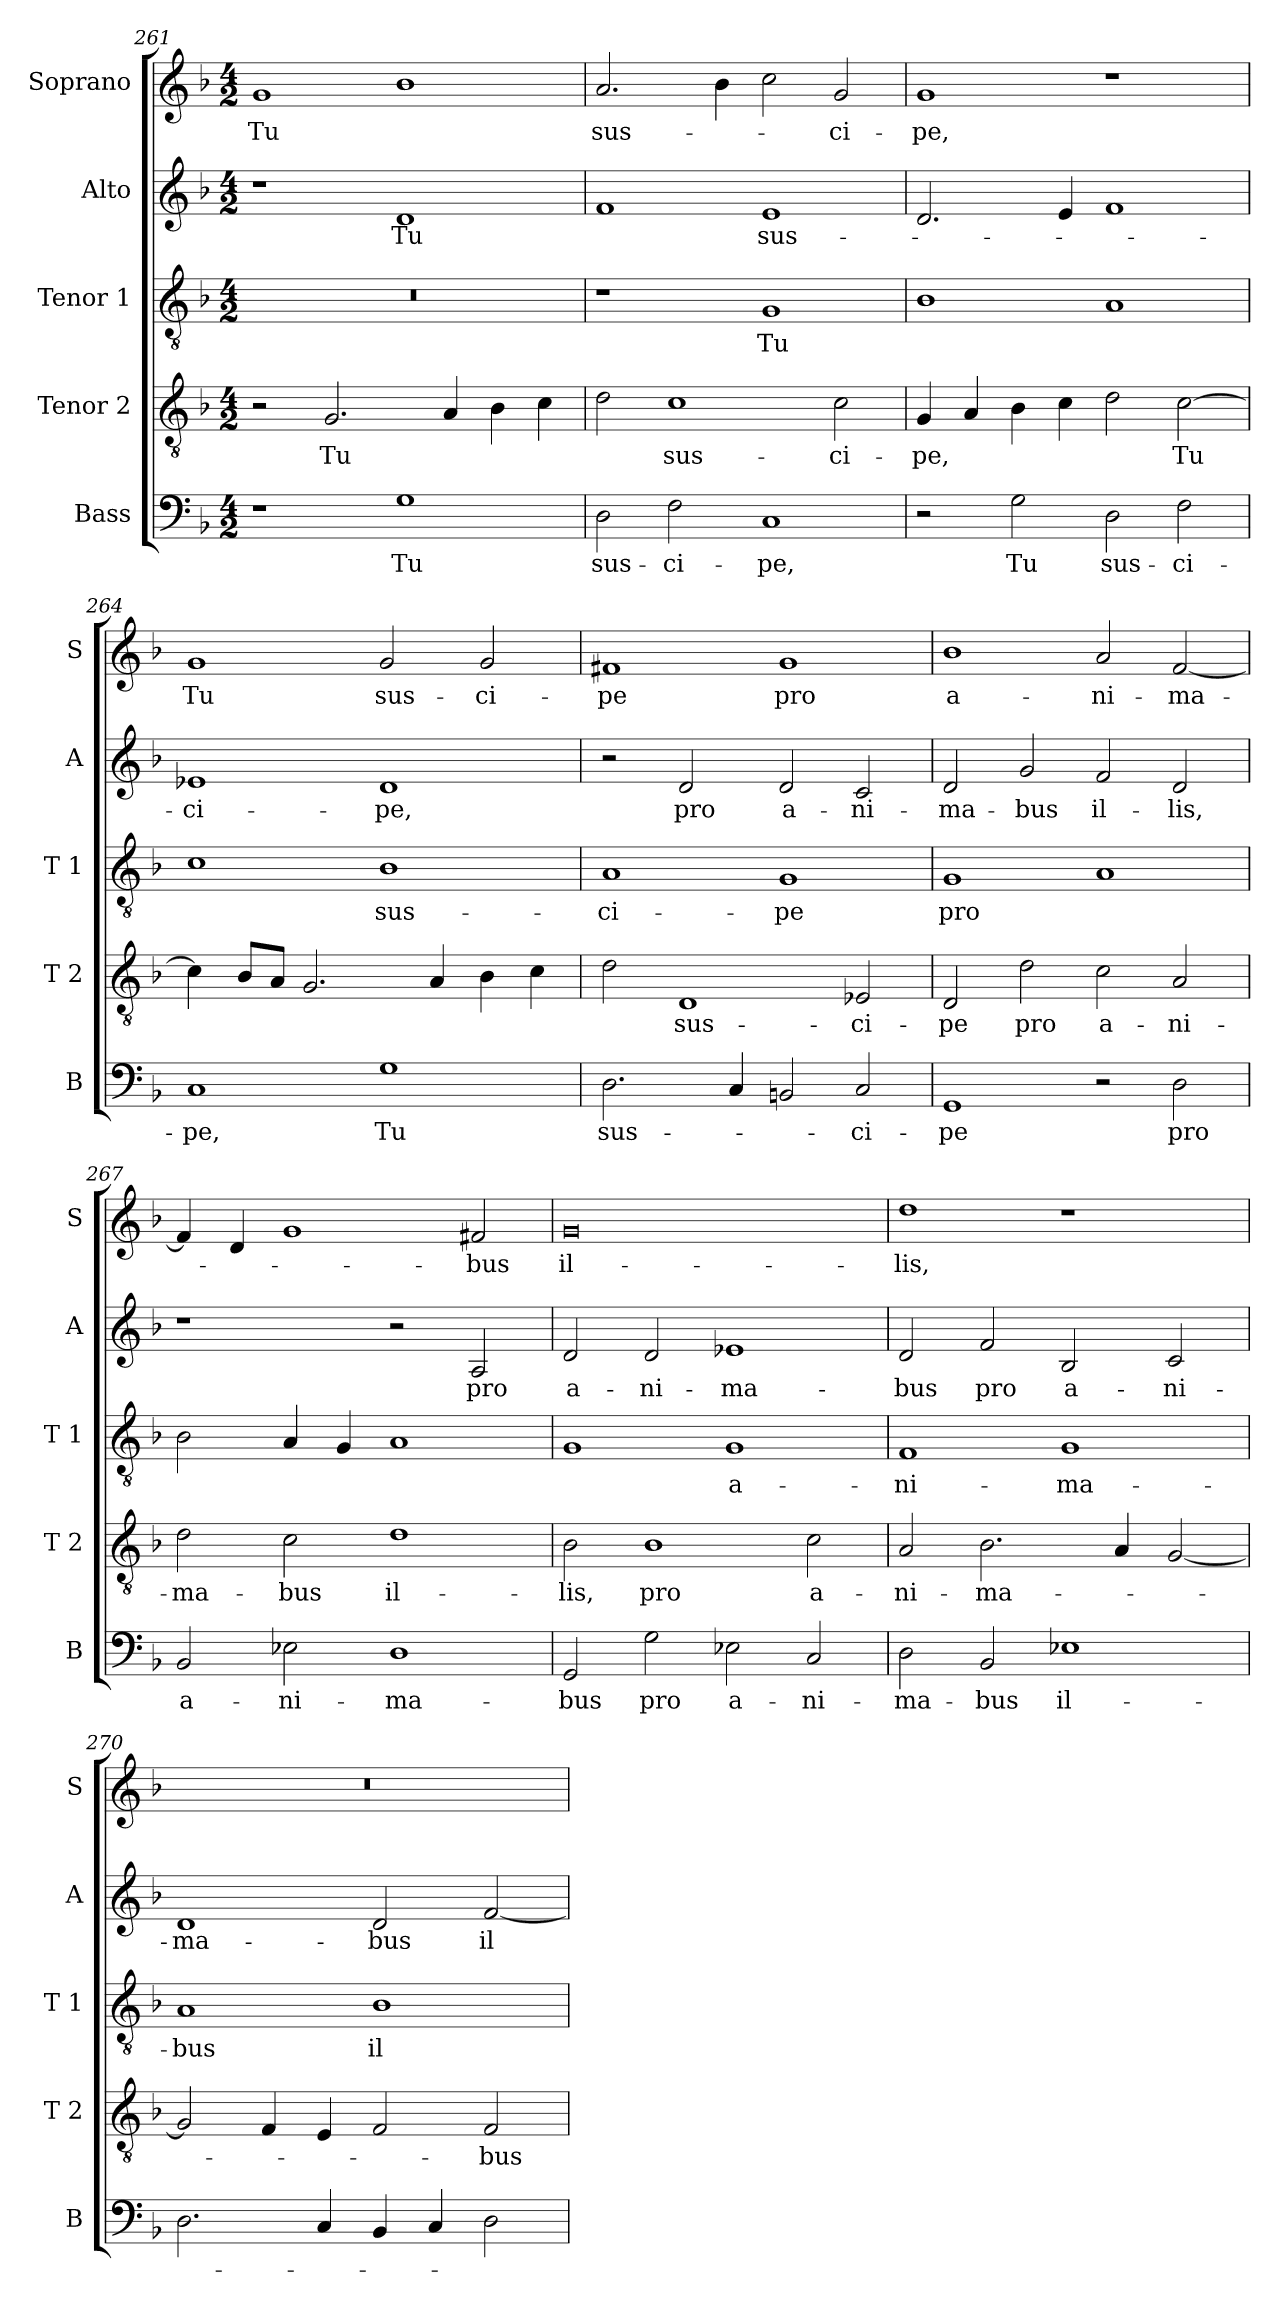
**kern	**text	**kern	**text	**kern	**text	**kern	**text	**kern	**text
*part5	*part5	*part4	*part4	*part3	*part3	*part2	*part2	*part1	*part1
*staff5	*staff5	*staff4	*staff4	*staff3	*staff3	*staff2	*staff2	*staff1	*staff1
*I"Bass	*	*I"Tenor 2	*	*I"Tenor 1	*	*I"Alto	*	*I"Soprano	*
*I'B	*	*I'T 2	*	*I'T 1	*	*I'A	*	*I'S	*
*clefF4	*	*clefGv2	*	*clefGv2	*	*clefG2	*	*clefG2	*
*k[b-]	*	*k[b-]	*	*k[b-]	*	*k[b-]	*	*k[b-]	*
*F:	*	*F:	*	*F:	*	*F:	*	*F:	*
*M4/2	*	*M4/2	*	*M4/2	*	*M4/2	*	*M4/2	*
=261	=261	=261	=261	=261	=261	=261	=261	=261	=261
!	!	!	!	!LO:N:vis=1	!	!	!	!	!LO:LY:b:cj
1r	.	2r	.	0r	.	1r	.	1g	Tu
!	!	!	!LO:LY:b:cj	!	!	!	!	!	!
.	.	2.G/	Tu	.	.	.	.	.	.
!	!LO:LY:b:cj	!	!	!	!	!	!LO:LY:b:cj	!	!
1G	Tu	.	.	.	.	1d	Tu	1b-	.
.	.	4A/	.	.	.	.	.	.	.
.	.	4B-\	.	.	.	.	.	.	.
.	.	4c\	.	.	.	.	.	.	.
=262	=262	=262	=262	=262	=262	=262	=262	=262	=262
!	!LO:LY:b:cj	!	!	!	!	!	!	!	!LO:LY:b:cj
2D\	sus-	2d\	.	1r	.	1f	.	2.a/	sus-
!	!LO:LY:b:cj	!	!LO:LY:b:cj	!	!	!	!	!	!
2F\	-ci-	1c	sus-	.	.	.	.	.	.
.	.	.	.	.	.	.	.	4b-\	.
!	!LO:LY:b:cj	!	!	!	!LO:LY:b:cj	!	!LO:LY:b:cj	!	!
1C	-pe,	.	.	1G	Tu	1e	sus-	2cc\	.
!	!	!	!LO:LY:b:cj	!	!	!	!	!	!LO:LY:b:cj
.	.	2c\	-ci-	.	.	.	.	2g/	-ci-
=263	=263	=263	=263	=263	=263	=263	=263	=263	=263
!	!	!	!LO:LY:b:cj	!	!	!	!	!	!LO:LY:b:cj
2r	.	4G/	-pe,	1B-	.	2.d/	.	1g	-pe,
.	.	4A/	.	.	.	.	.	.	.
!	!LO:LY:b:cj	!	!	!	!	!	!	!	!
2G\	Tu	4B-\	.	.	.	.	.	.	.
.	.	4c\	.	.	.	4e/	.	.	.
!	!LO:LY:b:cj	!	!	!	!	!	!	!	!
2D\	sus-	2d\	.	1A	.	1f	.	1r	.
!	!LO:LY:b:cj	!	!LO:LY:b:cj	!	!	!	!	!	!
2F\	-ci-	[<2c\	Tu	.	.	.	.	.	.
!!LO:LB:g=z
=264	=264	=264	=264	=264	=264	=264	=264	=264	=264
!	!LO:LY:b:cj	!	!	!	!	!	!LO:LY:b:cj	!	!LO:LY:b:cj
1C	-pe,	4c\]	.	1c	.	1e-X	-ci-	1g	Tu
.	.	8B-/L	.	.	.	.	.	.	.
.	.	8A/J	.	.	.	.	.	.	.
.	.	2.G/	.	.	.	.	.	.	.
!	!LO:LY:b:cj	!	!	!	!LO:LY:b:cj	!	!LO:LY:b:cj	!	!LO:LY:b:cj
1G	Tu	.	.	1B-	sus-	1d	-pe,	2g/	sus-
.	.	4A/	.	.	.	.	.	.	.
!	!	!	!	!	!	!	!	!	!LO:LY:b:cj
.	.	4B-\	.	.	.	.	.	2g/	-ci-
.	.	4c\	.	.	.	.	.	.	.
=265	=265	=265	=265	=265	=265	=265	=265	=265	=265
!	!LO:LY:b:cj	!	!	!	!LO:LY:b:cj	!	!	!	!LO:LY:b:cj
2.D\	sus-	2d\	.	1A	-ci-	2r	.	1f#X	-pe
!	!	!	!LO:LY:b:cj	!	!	!	!LO:LY:b:cj	!	!
.	.	1D	sus-	.	.	2d/	pro	.	.
4C/	.	.	.	.	.	.	.	.	.
!	!	!	!	!	!LO:LY:b:cj	!	!LO:LY:b:cj	!	!LO:LY:b:cj
2BBn/	.	.	.	1G	-pe	2d/	a-	1g	pro
!	!LO:LY:b:cj	!	!LO:LY:b:cj	!	!	!	!LO:LY:b:cj	!	!
2C/	-ci-	2E-X/	-ci-	.	.	2c/	-ni-	.	.
=266	=266	=266	=266	=266	=266	=266	=266	=266	=266
!	!LO:LY:b:cj	!	!LO:LY:b:cj	!	!LO:LY:b:cj	!	!LO:LY:b:cj	!	!LO:LY:b:rj
1GG	-pe	2D/	-pe	1G	pro	2d/	-ma-	1b-	a-
!	!	!	!LO:LY:b:cj	!	!	!	!LO:LY:b:cj	!	!
.	.	2d\	pro	.	.	2g/	-bus	.	.
!	!	!	!LO:LY:b:cj	!	!	!	!LO:LY:b:cj	!	!LO:LY:b:cj
2r	.	2c\	a-	1A	.	2f/	il-	2a/	-ni-
!	!LO:LY:b:cj	!	!LO:LY:b:cj	!	!	!	!LO:LY:b:cj	!	!LO:LY:b:cj
2D\	pro	2A/	-ni-	.	.	2d/	-lis,	[<2f/	-ma-
=267	=267	=267	=267	=267	=267	=267	=267	=267	=267
!	!LO:LY:b:cj	!	!LO:LY:b:cj	!	!	!	!	!	!
2BB-/	a-	2d\	-ma-	2B-\	.	1r	.	4f/]	.
.	.	.	.	.	.	.	.	4d/	.
!	!LO:LY:b:cj	!	!LO:LY:b:cj	!	!	!	!	!	!
2E-X\	-ni-	2c\	-bus	4A/	.	.	.	1g	.
.	.	.	.	4G/	.	.	.	.	.
!	!LO:LY:b:cj	!	!LO:LY:b:rj	!	!	!	!	!	!
1D	-ma-	1d	il-	1A	.	2r	.	.	.
!	!	!	!	!	!	!	!LO:LY:b:cj	!	!LO:LY:b:cj
.	.	.	.	.	.	2A/	pro	2f#X/	-bus
=268	=268	=268	=268	=268	=268	=268	=268	=268	=268
!	!LO:LY:b:cj	!	!LO:LY:b:cj	!	!	!	!LO:LY:b:cj	!	!LO:LY:b:rj
2GG/	-bus	2B-\	-lis,	1G	.	2d/	a-	0g	il-
!	!LO:LY:b:cj	!	!LO:LY:b:cj	!	!	!	!LO:LY:b:cj	!	!
2G\	pro	1B-	pro	.	.	2d/	-ni-	.	.
!	!LO:LY:b:cj	!	!	!	!LO:LY:b:rj	!	!LO:LY:b:cj	!	!
2E-X\	a-	.	.	1G	a-	1e-X	-ma-	.	.
!	!LO:LY:b:cj	!	!LO:LY:b:cj	!	!	!	!	!	!
2C/	-ni-	2c\	a-	.	.	.	.	.	.
!!LO:PB:g=z
=269	=269	=269	=269	=269	=269	=269	=269	=269	=269
!	!LO:LY:b:cj	!	!LO:LY:b:cj	!	!LO:LY:b:cj	!	!LO:LY:b:cj	!	!LO:LY:b:cj
2D\	-ma-	2A/	-ni-	1F	-ni-	2d/	-bus	1dd	-lis,
!	!LO:LY:b:cj	!	!LO:LY:b:cj	!	!	!	!LO:LY:b:cj	!	!
2BB-/	-bus	2.B-\	-ma-	.	.	2f/	pro	.	.
!	!LO:LY:b:rj	!	!	!	!LO:LY:b:cj	!	!LO:LY:b:cj	!	!
1E-X	il-	.	.	1G	-ma-	2B-/	a-	1r	.
.	.	4A/	.	.	.	.	.	.	.
!	!	!	!	!	!	!	!LO:LY:b:cj	!	!
.	.	[<2G/	.	.	.	2c/	-ni-	.	.
=270	=270	=270	=270	=270	=270	=270	=270	=270	=270
!	!	!	!	!	!LO:LY:b:cj	!	!LO:LY:b:cj	!LO:N:vis=1	!
2.D\	.	2G/]	.	1A	-bus	1d	-ma-	0r	.
.	.	4F/	.	.	.	.	.	.	.
4C/	.	4E/	.	.	.	.	.	.	.
!	!	!	!	!	!LO:LY:b:rj	!	!LO:LY:b:cj	!	!
4BB-/	.	2F/	.	1B-	il-	2d/	-bus	.	.
4C/	.	.	.	.	.	.	.	.	.
!	!	!	!LO:LY:b:cj	!	!	!	!LO:LY:b:cj	!	!
2D\	.	2F/	-bus	.	.	[<2f/	il-	.	.
=	=	=	=	=	=	=	=	=	=
*-	*-	*-	*-	*-	*-	*-	*-	*-	*-
